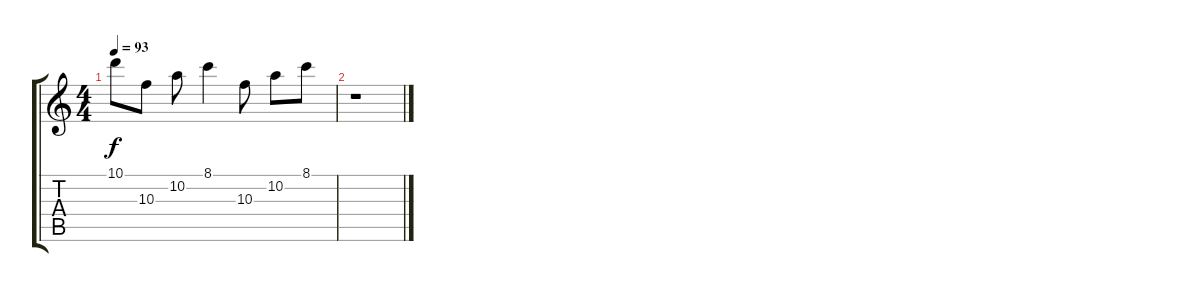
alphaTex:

\track "" {instrument acousticguitarsteel}
\staff {score tabs}
\tuning (E4 B3 G3 D3 A2 E2) {hide}
\ts (4 4)
\tempo 93
\clef g2
\ks c
10.1{t}.8{dy f} 10.3.8 10.2.8 8.1.4 10.3.8 10.2.8 8.1.8 |
r.1
